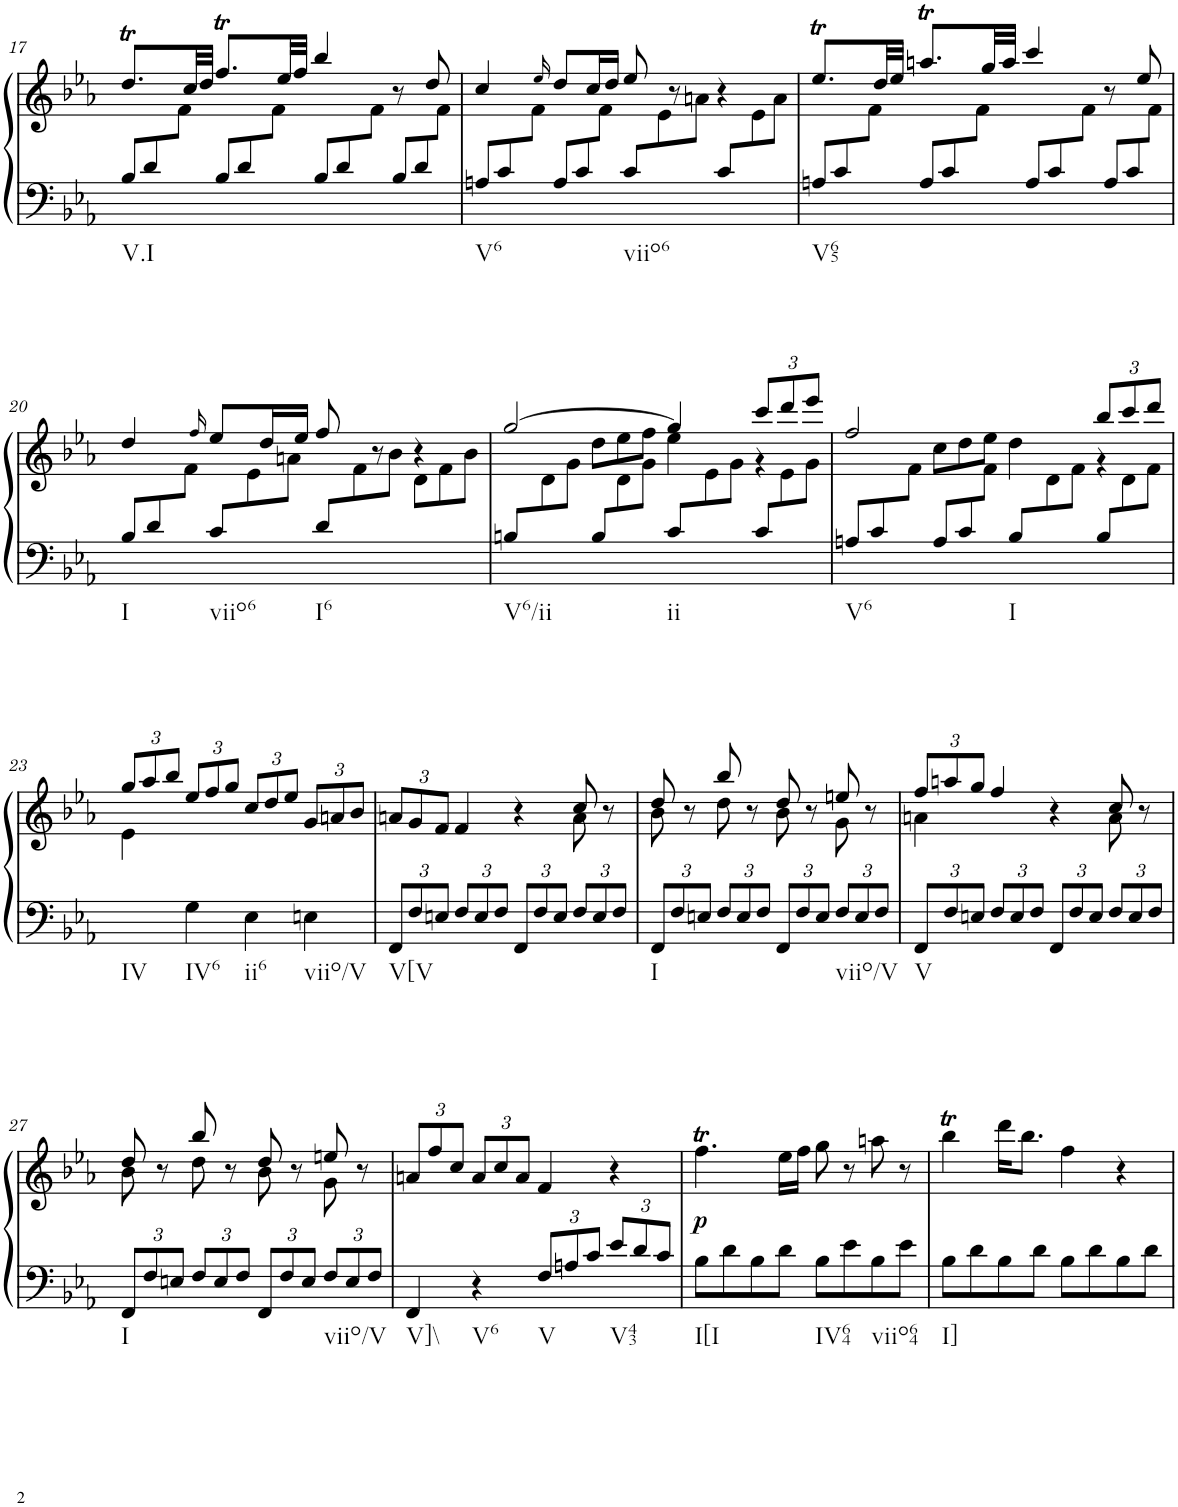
**kern	**kern	**dynam
*part1	*part1	*part1
*staff2	*staff1	*staff1/2
*I"Piano	*	*
*I'Pno.	*	*
!!LO:PB:g=z
*clefF4	*clefG2	*
*k[b-e-a-]	*k[b-e-a-]	*
*M4/4	*M4/4	*
*met(c)	*met(c)	*
*Xbrackettup	*	*
=17	=17	=17
*	*^	*
!LO:TX:b:t=V.I	!	!	!
12B-/L	8.ddt/L	6ryy	.
12d/	.	.	.
12ryy	.	12f\J	.
.	32cc/LL	.	.
.	32dd/JJJ	.	.
12B-/L	8.ffT/L	6ryy	.
12d/	.	.	.
12ryy	.	12f\J	.
.	32ee-/LL	.	.
.	32ff/JJJ	.	.
12B-/L	4bb-/	6ryy	.
12d/	.	.	.
12ryy	.	12f\J	.
12B-/L	8r	6ryy	.
12d/	.	.	.
.	8dd/	.	.
12ryy	.	12f\J	.
=18	=18	=18	=18
!LO:TX:b:t=V6	!	!	!
12An/L	4cc/	6ryy	.
12c/	.	.	.
12ryy	.	12f\J	.
.	16qee-/	.	.
12A/L	8dd/L	6ryy	.
12c/	.	.	.
.	16cc/L	.	.
12ryy	.	12f\J	.
.	16dd/JJ	.	.
!LO:TX:b:t=viio6	!	!	!
12c/L	8ee-/	12ryy	.
6ryy	.	12e-\	.
.	8r	.	.
.	.	12an\J	.
12c/L	4r	12ryy	.
6ryy	.	12e-\	.
.	.	12a\J	.
=19	=19	=19	=19
!LO:TX:b:t=V65	!	!	!
12An/L	8.ee-T/L	6ryy	.
12c/	.	.	.
12ryy	.	12f\J	.
.	32dd/LL	.	.
.	32ee-/JJJ	.	.
12A/L	8.aant/L	6ryy	.
12c/	.	.	.
12ryy	.	12f\J	.
.	32gg/LL	.	.
.	32aa/JJJ	.	.
12A/L	4ccc/	6ryy	.
12c/	.	.	.
12ryy	.	12f\J	.
12A/L	8r	6ryy	.
12c/	.	.	.
.	8ee-/	.	.
12ryy	.	12f\J	.
!!LO:LB:g=z	!!
=20	=20	=20	=20
!LO:TX:b:t=I	!	!	!
12B-/L	4dd/	6ryy	.
12d/	.	.	.
12ryy	.	12f\J	.
.	16qff/	.	.
!LO:TX:b:t=viio6	!	!	!
12c/L	8ee-/L	12ryy	.
6ryy	.	12e-\	.
.	16dd/L	.	.
.	.	12an\J	.
.	16ee-/JJ	.	.
!LO:TX:b:t=I6	!	!	!
12d/L	8ff/	12ryy	.
12%5ryy	.	12f\	.
.	8r	.	.
.	.	12b-\J	.
*	*	*Xbrackettup	*
.	4r	12d\L	.
.	.	12f\	.
.	.	12b-\J	.
=21	=21	=21	=21
*	*	*^	*
!LO:TX:b:t=V6/ii	!	!	!	!
12Bn/L	[2gg/	4ryy	12ryy	.
6ryy	.	.	12d\	.
.	.	.	12g\J	.
12B/L	.	12dd\L	12ryy	.
6ryy	.	12ee-\	12d\	.
.	.	12ff\J	12g\J	.
!LO:TX:b:t=ii	!	!	!	!
12c/L	4gg/]	4ee-\	12ryy	.
6ryy	.	.	12e-\	.
.	.	.	12g\J	.
12c/L	12ccc/L	4r	12ryy	.
6ryy	12ddd/	.	12e-\	.
.	12eee-/J	.	12g\J	.
=22	=22	=22	=22	=22
!LO:TX:b:t=V6	!	!	!	!
12An/L	2ff/	4ryy	6ryy	.
12c/	.	.	.	.
12ryy	.	.	12f\J	.
12A/L	.	12cc\L	6ryy	.
12c/	.	12dd\	.	.
12ryy	.	12ee-\J	12f\J	.
!LO:TX:b:t=I	!	!	!	!
12B-/L	4dd\	4ryy	12ryy	.
6ryy	.	.	12d\	.
.	.	.	12f\J	.
12B-/L	12bb-/L	4r	12ryy	.
6ryy	12ccc/	.	12d\	.
.	12ddd/J	.	12f\J	.
!!LO:LB:g=z
=23	=23	=23	=23	=23
!LO:TX:b:t=IV	!	!	!	!
*	*	*v	*v	*
4ryy	12gg/L	4e-\	.
.	12aa-/	.	.
.	12bb-/J	.	.
!LO:TX:b:t=IV6	!	!	!
4G\	12ee-/L	2.ryy	.
.	12ff/	.	.
.	12gg/J	.	.
!LO:TX:b:t=ii6	!	!	!
4E-\	12cc/L	.	.
.	12dd/	.	.
.	12ee-/J	.	.
!LO:TX:b:t=viio/V	!	!	!
4En\	12g/L	.	.
.	12an/	.	.
.	12b-/J	.	.
=24	=24	=24	=24
!LO:TX:b:t=V[V	!	!	!
12FF/L	12an/L	2.ryy	.
12F/	12g/	.	.
12En/J	12f/J	.	.
12F/L	4f/	.	.
12E/	.	.	.
12F/J	.	.	.
12FF/L	4r	.	.
12F/	.	.	.
12E/J	.	.	.
12F/L	8cc/	8a\	.
12E/	.	.	.
.	8r	8ryy	.
12F/J	.	.	.
=25	=25	=25	=25
!LO:TX:b:t=I	!	!	!
12FF/L	8dd/	8b-\	.
12F/	.	.	.
.	8r	8ryy	.
12En/J	.	.	.
12F/L	8bb-/	8dd\	.
12E/	.	.	.
.	8r	8ryy	.
12F/J	.	.	.
12FF/L	8dd/	8b-\	.
12F/	.	.	.
.	8r	8ryy	.
12E/J	.	.	.
!LO:TX:b:t=viio/V	!	!	!
12F/L	8een/	8g\	.
12E/	.	.	.
.	8r	8ryy	.
12F/J	.	.	.
=26	=26	=26	=26
!LO:TX:b:t=V	!	!	!
12FF/L	12ff/L	4an\	.
12F/	12aan/	.	.
12En/J	12gg/J	.	.
12F/L	4ff/	2ryy	.
12E/	.	.	.
12F/J	.	.	.
12FF/L	4r	.	.
12F/	.	.	.
12E/J	.	.	.
12F/L	8cc/	8a\	.
12E/	.	.	.
.	8r	8ryy	.
12F/J	.	.	.
!!LO:LB:g=z	!!
=27	=27	=27	=27
!LO:TX:b:t=I	!	!	!
12FF/L	8dd/	8b-\	.
12F/	.	.	.
.	8r	8ryy	.
12En/J	.	.	.
12F/L	8bb-/	8dd\	.
12E/	.	.	.
.	8r	8ryy	.
12F/J	.	.	.
12FF/L	8dd/	8b-\	.
12F/	.	.	.
.	8r	8ryy	.
12E/J	.	.	.
!LO:TX:b:t=viio/V	!	!	!
12F/L	8een/	8g\	.
12E/	.	.	.
.	8r	8ryy	.
12F/J	.	.	.
*	*v	*v	*
=28	=28	=28
!LO:TX:b:t=V]\\	!	!
4FF/	12an/L	.
.	12ff/	.
.	12cc/J	.
!LO:TX:b:t=V6	!	!
4r	12a/L	.
.	12cc/	.
.	12a/J	.
!LO:TX:b:t=V	!	!
12F/L	4f/	.
12An/	.	.
12c/J	.	.
!LO:TX:b:t=V43	!	!
12e-/L	4r	.
12d/	.	.
12c/J	.	.
=29	=29	=29
!LO:TX:b:t=I[I	!	!
!	!	!LO:DY:b
8B-\L	4.ffT\	p
8d\	.	.
8B-\	.	.
8d\J	16ee-\LL	.
.	16ff\JJ	.
!LO:TX:b:t=IV64	!	!
8B-\L	8gg\	.
8e-\	8r	.
!LO:TX:b:t=viio64	!	!
8B-\	8aan\	.
8e-\J	8r	.
=30	=30	=30
!LO:TX:b:t=I]	!	!
8B-\L	4bb-T\	.
8d\	.	.
8B-\	16ddd\KL	.
.	8.bb-\J	.
8d\J	.	.
8B-\L	4ff\	.
8d\	.	.
8B-\	4r	.
8d\J	.	.
=	=	=
*-	*-	*-
